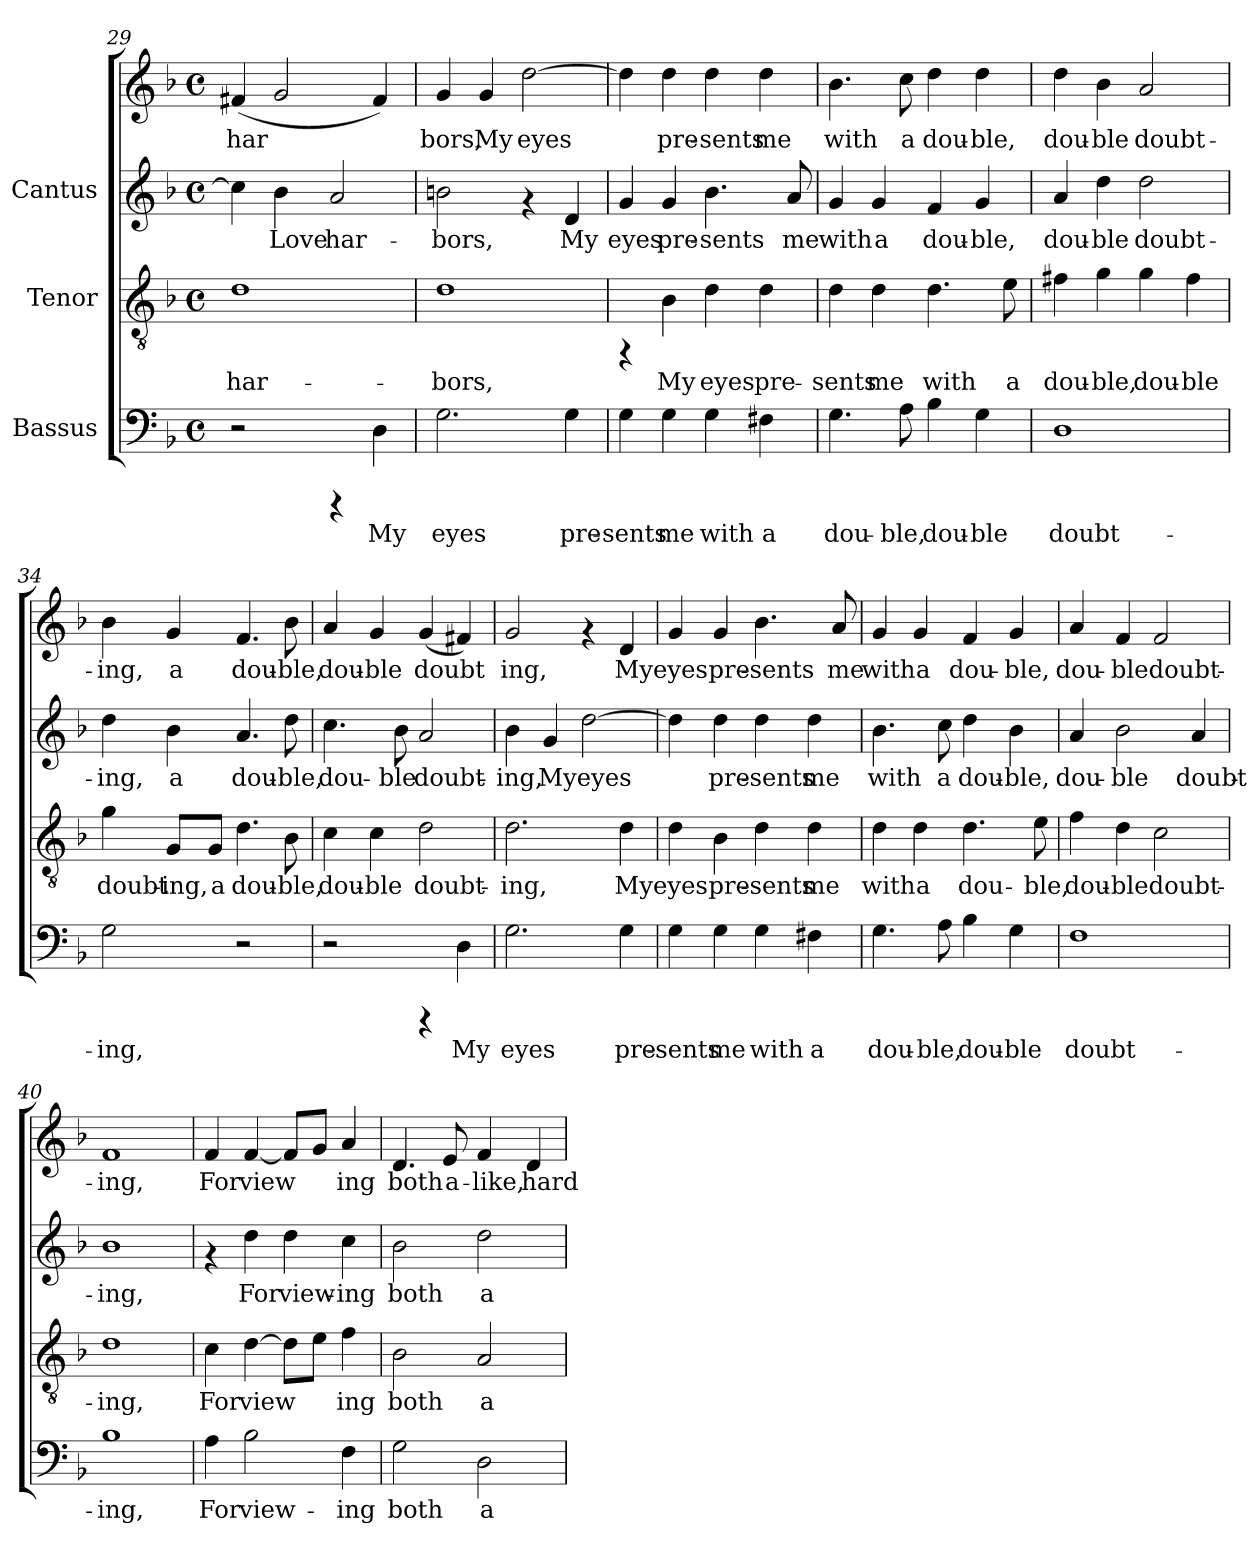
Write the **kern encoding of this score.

**kern	**text	**kern	**text	**kern	**text	**kern	**text
*part3	*part3	*part2	*part2	*part1	*part1	*part1	*part1
*staff4	*staff4	*staff3	*staff3	*staff2	*staff2	*staff1	*staff1
*I"Bassus	*	*I"Tenor	*	*I"Cantus	*	*	*
!!LO:LB:g=z
*clefF4	*	*clefGv2	*	*clefG2	*	*clefG2	*
*k[b-]	*	*k[b-]	*	*k[b-]	*	*k[b-]	*
*F:	*	*F:	*	*F:	*	*F:	*
*M4/4	*	*M4/4	*	*M4/4	*	*M4/4	*
*met(c)	*	*met(c)	*	*met(c)	*	*met(c)	*
=29	=29	=29	=29	=29	=29	=29	=29
!	!	!	!LO:LY:b:cj	!	!LO:LY:b:cj	!	!LO:LY:b:cj
2r	.	1d	har-	4cc\]	-	(<4f#X/	har-
!	!	!	!	!	!LO:LY:b:cj	!	!LO:LY:b:cj
.	.	.	.	4b-\	Love	2g/	--
!	!	!	!	!	!LO:LY:b:cj	!	!
4rCCC	.	.	.	2a/	har-	.	.
!	!LO:LY:b:cj	!	!	!	!	!	!LO:LY:b:cj
4D\	My	.	.	.	.	4f#/)	--
=30	=30	=30	=30	=30	=30	=30	=30
!	!LO:LY:b:cj	!	!LO:LY:b:cj	!	!LO:LY:b:cj	!	!LO:LY:b:cj
2.G\	eyes	1d	-bors,	2bn\	bors,	4g/	-bors,
!	!	!	!	!	!	!	!LO:LY:b:cj
.	.	.	.	.	.	4g/	My
!	!	!	!	!	!	!	!LO:LY:b:cj
.	.	.	.	4rf	.	[>2dd\	eyes
!	!LO:LY:b:cj	!	!	!	!LO:LY:b:cj	!	!
4G\	pre-	.	.	4d/	My	.	.
=31	=31	=31	=31	=31	=31	=31	=31
!	!LO:LY:b:cj	!	!	!	!LO:LY:b:cj	!	!LO:LY:b:cj
4G\	-sents	4rFF	.	4g/	eyes	4dd\]	.
!	!LO:LY:b:cj	!	!LO:LY:b:cj	!	!LO:LY:b:cj	!	!LO:LY:b:cj
4G\	me	4B-\	My	4g/	pre-	4dd\	pre-
!	!LO:LY:b:cj	!	!LO:LY:b:cj	!	!LO:LY:b:cj	!	!LO:LY:b:cj
4G\	with	4d\	eyes	4.b-\	-sents	4dd\	-sents
!	!LO:LY:b:cj	!	!LO:LY:b:cj	!	!	!	!LO:LY:b:cj
4F#X\	a	4d\	pre-	.	.	4dd\	me
!	!	!	!	!	!LO:LY:b:cj	!	!
.	.	.	.	8a/	me	.	.
=32	=32	=32	=32	=32	=32	=32	=32
!	!LO:LY:b:cj	!	!LO:LY:b:cj	!	!LO:LY:b:cj	!	!LO:LY:b:cj
4.G\	dou-	4d\	-sents	4g/	with	4.b-\	with
!	!	!	!LO:LY:b:cj	!	!LO:LY:b:cj	!	!
.	.	4d\	me	4g/	a	.	.
!	!LO:LY:b:cj	!	!	!	!	!	!LO:LY:b:cj
8A\	-ble,	.	.	.	.	8cc\	a
!	!LO:LY:b:cj	!	!LO:LY:b:cj	!	!LO:LY:b:cj	!	!LO:LY:b:cj
4B-\	dou-	4.d\	with	4f/	dou-	4dd\	dou-
!	!LO:LY:b:cj	!	!	!	!LO:LY:b:cj	!	!LO:LY:b:cj
4G\	-ble	.	.	4g/	-ble,	4dd\	-ble,
!	!	!	!LO:LY:b:cj	!	!	!	!
.	.	8e\	a	.	.	.	.
!!LO:PB:g=z
=33	=33	=33	=33	=33	=33	=33	=33
!	!LO:LY:b:cj	!	!LO:LY:b:cj	!	!LO:LY:b:cj	!	!LO:LY:b:cj
1D	doubt-	4f#X\	dou-	4a/	-dou-	4dd\	dou-
!	!	!	!LO:LY:b:cj	!	!LO:LY:b:cj	!	!LO:LY:b:cj
.	.	4g\	-ble,	4dd\	-ble	4b-\	-ble
!	!	!	!LO:LY:b:cj	!	!LO:LY:b:cj	!	!LO:LY:b:cj
.	.	4g\	dou-	2dd\	doubt-	2a/	doubt-
!	!	!	!LO:LY:b:cj	!	!	!	!
.	.	4f#\	-ble	.	.	.	.
=34	=34	=34	=34	=34	=34	=34	=34
!	!LO:LY:b:cj	!	!LO:LY:b:cj	!	!LO:LY:b:cj	!	!LO:LY:b:cj
2G\	-ing,	4g\	doubt-	4dd\	ing,	4b-\	-ing,
!	!	!	!LO:LY:b:cj	!	!LO:LY:b:cj	!	!LO:LY:b:cj
.	.	8G/L	-ing,	4b-\	a	4g/	a
!	!	!	!LO:LY:b:cj	!	!	!	!
.	.	8G/J	a	.	.	.	.
!	!	!	!LO:LY:b:cj	!	!LO:LY:b:cj	!	!LO:LY:b:cj
2r	.	4.d\	dou-	4.a/	dou-	4.f/	dou-
!	!	!	!LO:LY:b:cj	!	!LO:LY:b:cj	!	!LO:LY:b:cj
.	.	8B-\	-ble,	8dd\	-ble,	8b-\	-ble,
=35	=35	=35	=35	=35	=35	=35	=35
!	!	!	!LO:LY:b:cj	!	!LO:LY:b:cj	!	!LO:LY:b:cj
2r	.	4c\	dou-	4.cc\	-dou-	4a/	dou-
!	!	!	!LO:LY:b:cj	!	!	!	!LO:LY:b:cj
.	.	4c\	-ble	.	.	4g/	-ble
!	!	!	!	!	!LO:LY:b:cj	!	!
.	.	.	.	8b-\	-ble	.	.
!	!	!	!LO:LY:b:cj	!	!LO:LY:b:cj	!	!LO:LY:b:cj
4rCCC	.	2d\	doubt-	2a/	doubt-	(<4g/	doubt-
!	!LO:LY:b:cj	!	!	!	!	!	!LO:LY:b:cj
4D\	My	.	.	.	.	4f#X/)	--
=36	=36	=36	=36	=36	=36	=36	=36
!	!LO:LY:b:cj	!	!LO:LY:b:cj	!	!LO:LY:b:cj	!	!LO:LY:b:cj
2.G\	eyes	2.d\	-ing,	4b-\	ing,	2g/	-ing,
!	!	!	!	!	!LO:LY:b:cj	!	!
.	.	.	.	4g/	My	.	.
!	!	!	!	!	!LO:LY:b:cj	!	!
.	.	.	.	[>2dd\	eyes	4rf	.
!	!LO:LY:b:cj	!	!LO:LY:b:cj	!	!	!	!LO:LY:b:cj
4G\	pre-	4d\	My	.	.	4d/	My
!!LO:LB:g=z
=37	=37	=37	=37	=37	=37	=37	=37
!	!LO:LY:b:cj	!	!LO:LY:b:cj	!	!LO:LY:b:cj	!	!LO:LY:b:cj
4G\	-sents	4d\	eyes	4dd\]	.	4g/	eyes
!	!LO:LY:b:cj	!	!LO:LY:b:cj	!	!LO:LY:b:cj	!	!LO:LY:b:cj
4G\	me	4B-\	pre-	4dd\	pre-	4g/	pre-
!	!LO:LY:b:cj	!	!LO:LY:b:cj	!	!LO:LY:b:cj	!	!LO:LY:b:cj
4G\	with	4d\	-sents	4dd\	-sents	4.b-\	-sents
!	!LO:LY:b:cj	!	!LO:LY:b:cj	!	!LO:LY:b:cj	!	!
4F#X\	a	4d\	me	4dd\	me	.	.
!	!	!	!	!	!	!	!LO:LY:b:cj
.	.	.	.	.	.	8a/	me
=38	=38	=38	=38	=38	=38	=38	=38
!	!LO:LY:b:cj	!	!LO:LY:b:cj	!	!LO:LY:b:cj	!	!LO:LY:b:cj
4.G\	dou-	4d\	with	4.b-\	with	4g/	with
!	!	!	!LO:LY:b:cj	!	!	!	!LO:LY:b:cj
.	.	4d\	a	.	.	4g/	a
!	!LO:LY:b:cj	!	!	!	!LO:LY:b:cj	!	!
8A\	-ble,	.	.	8cc\	a	.	.
!	!LO:LY:b:cj	!	!LO:LY:b:cj	!	!LO:LY:b:cj	!	!LO:LY:b:cj
4B-\	dou-	4.d\	dou-	4dd\	dou-	4f/	dou-
!	!LO:LY:b:cj	!	!	!	!LO:LY:b:cj	!	!LO:LY:b:cj
4G\	-ble	.	.	4b-\	-ble,	4g/	-ble,
!	!	!	!LO:LY:b:cj	!	!	!	!
.	.	8e\	-ble,	.	.	.	.
=39	=39	=39	=39	=39	=39	=39	=39
!	!LO:LY:b:cj	!	!LO:LY:b:cj	!	!LO:LY:b:cj	!	!LO:LY:b:cj
1F	doubt-	4f\	dou-	4a/	-dou-	4a/	dou-
!	!	!	!LO:LY:b:cj	!	!LO:LY:b:cj	!	!LO:LY:b:cj
.	.	4d\	-ble	2b-\	-ble	4f/	-ble
!	!	!	!LO:LY:b:cj	!	!	!	!LO:LY:b:cj
.	.	2c\	doubt-	.	.	2f/	doubt-
!	!	!	!	!	!LO:LY:b:cj	!	!
.	.	.	.	4a/	doubt-	.	.
=40	=40	=40	=40	=40	=40	=40	=40
!	!LO:LY:b:cj	!	!LO:LY:b:cj	!	!LO:LY:b:cj	!	!LO:LY:b:cj
1B-	-ing,	1d	-ing,	1b-	ing,	1f	-ing,
=41	=41	=41	=41	=41	=41	=41	=41
!	!LO:LY:b:cj	!	!LO:LY:b:cj	!	!	!	!LO:LY:b:cj
4A\	For	4c\	For	4rf	.	4f/	For
!	!LO:LY:b:cj	!	!LO:LY:b:cj	!	!LO:LY:b:cj	!	!LO:LY:b:cj
2B-\	view-	[>4d\	view-	4dd\	For	[<4f/	view-
!	!	!	!LO:LY:b:cj	!	!LO:LY:b:cj	!	!LO:LY:b:cj
.	.	8d\L]	-	4dd\	view-	8f/L]	-
!	!	!	!LO:LY:b:cj	!	!	!	!LO:LY:b:cj
.	.	8e\J	.	.	.	8g/J	.
!	!LO:LY:b:cj	!	!LO:LY:b:cj	!	!LO:LY:b:cj	!	!LO:LY:b:cj
4F\	-ing	4f\	ing	4cc\	-ing	4a/	ing
!!LO:LB:g=z
=42	=42	=42	=42	=42	=42	=42	=42
!	!LO:LY:b:cj	!	!LO:LY:b:cj	!	!LO:LY:b:cj	!	!LO:LY:b:cj
2G\	both	2B-\	both	2b-\	-both	4.d/	both
!	!	!	!	!	!	!	!LO:LY:b:cj
.	.	.	.	.	.	8e/	a-
!	!LO:LY:b:cj	!	!LO:LY:b:cj	!	!LO:LY:b:cj	!	!LO:LY:b:cj
2D\	a-	2A/	a-	2dd\	a-	4f/	-like,
!	!	!	!	!	!	!	!LO:LY:b:cj
.	.	.	.	.	.	4d/	hard-
=	=	=	=	=	=	=	=
*-	*-	*-	*-	*-	*-	*-	*-
